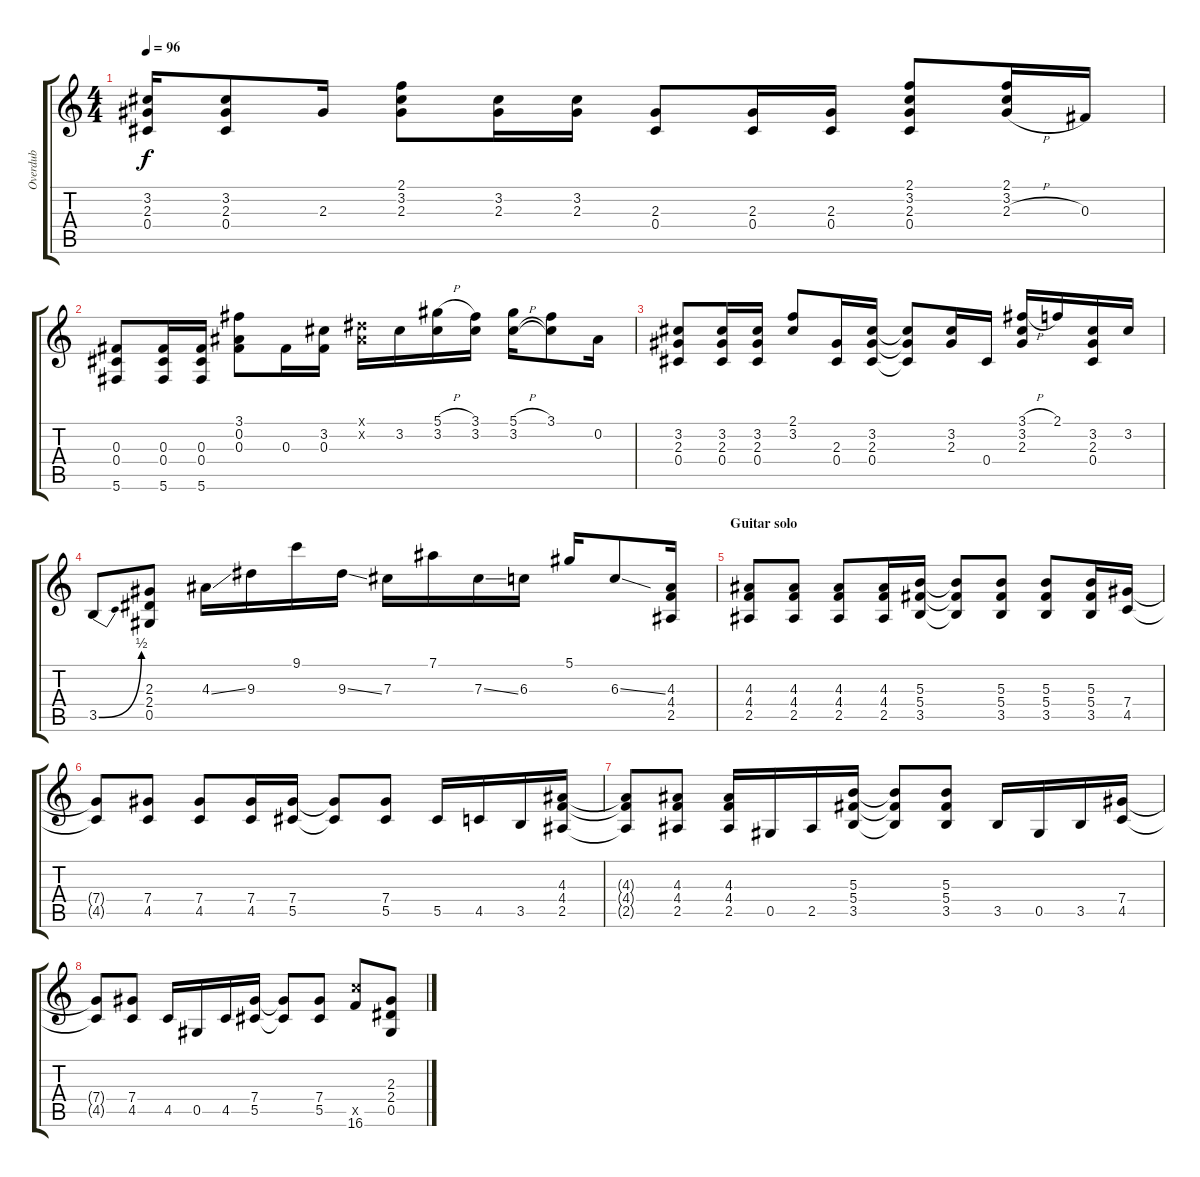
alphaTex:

\track ("Overdub" "Overdub") {instrument fretlessbass}
\staff {score tabs}
\tuning (Eb4 Bb3 Gb3 Db3 Ab2 Db2) {hide}
\ts (4 4)
\tempo 96
\clef g2
\ks c
(3.2 2.3 0.4).16{dy f} (3.2 2.3 0.4).8 2.3.16 (2.1 3.2 2.3).8 (3.2 2.3).16 (3.2 2.3).16 (2.3 0.4).8 (2.3 0.4).16 (2.3 0.4).16 (2.1 3.2 2.3 0.4).8 (2.1 3.2 2.3{h}).16 0.3.16 |
(0.3 0.4 5.6).8 (0.3 0.4 5.6).16 (0.3 0.4 5.6).16 (3.1 0.2 0.3).8 0.3.16 (3.2 0.3).16 (0.1{x} 0.2{x}).16 3.2.16 (5.1{h} 3.2).16 (3.1 3.2).16 (5.1{h} 3.2{h}).16 (3.1 3.2{t}).8 0.2.16 |
(3.2 2.3 0.4).8 (3.2 2.3 0.4).16 (3.2 2.3 0.4).16 (2.1 3.2).8 (2.3 0.4).16 (3.2 2.3 0.4).16 (3.2{t} 2.3{t} 0.4{t}).8 (3.2 2.3).16 0.4.16 (3.1{h} 3.2 2.3).16 2.1.16 (3.2 2.3 0.4).16 3.2.16 |
3.5{be (bend 0 0 60 2)}.8 (2.3 2.4 0.5).8 4.3{ss}.16 9.3.16 9.1.16 9.3{ss}.16 7.3.16 7.1.16 7.3{ss}.16 6.3.16 5.1.16 6.3{ss}.8 (4.3 4.4 2.5).16 |
\section ("" "Guitar solo")
(4.3 4.4 2.5).8{volume 9} (4.3 4.4 2.5).8 (4.3 4.4 2.5).8 (4.3 4.4 2.5).16 (5.3 5.4 3.5).16 (5.3{t} 5.4{t} 3.5{t}).8 (5.3 5.4 3.5).8 (5.3 5.4 3.5).8 (5.3 5.4 3.5).16 (7.4 4.5).16 |
(7.4{t} 4.5{t}).8 (7.4 4.5).8 (7.4 4.5).8 (7.4 4.5).16 (7.4 5.5).16 (7.4{t} 5.5{t}).8 (7.4 5.5).8 5.5.16 4.5.16 3.5.16 (4.3 4.4 2.5).16 |
(4.3{t} 4.4{t} 2.5{t}).8 (4.3 4.4 2.5).8 (4.3 4.4 2.5).16 0.5.16 2.5.16 (5.3 5.4 3.5).16 (5.3{t} 5.4{t} 3.5{t}).8 (5.3 5.4 3.5).8 3.5.16 0.5.16 3.5.16 (7.4 4.5).16 |
(7.4{t} 4.5{t}).8 (7.4 4.5).8 4.5.16 0.5.16 4.5.16 (7.4 5.5).16 (7.4{t} 5.5{t}).8 (7.4 5.5).8 (16.5{x} 16.6).8 (2.3 2.4 0.5).8
